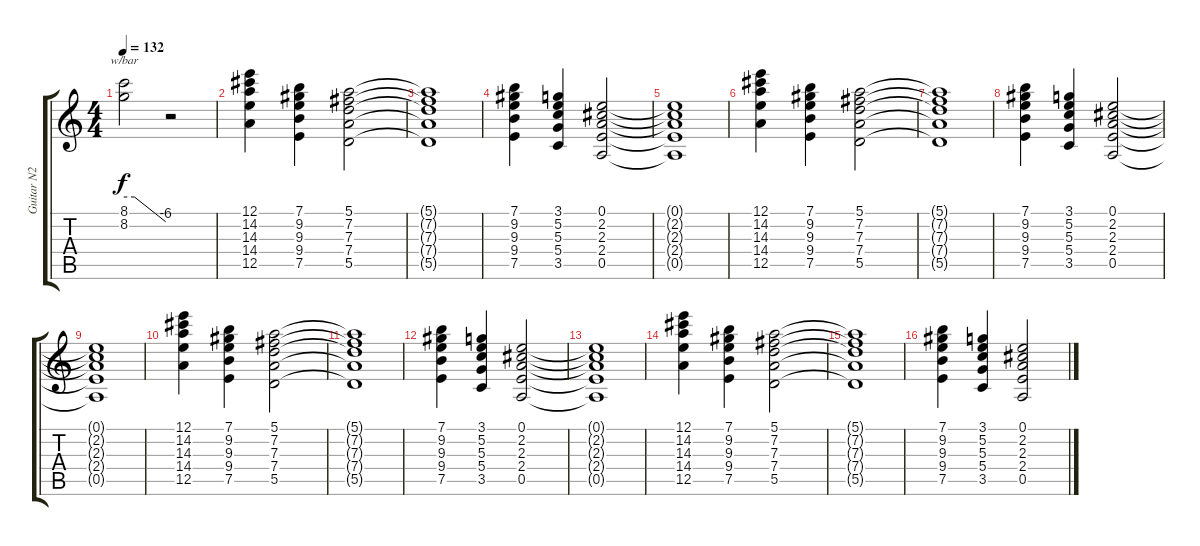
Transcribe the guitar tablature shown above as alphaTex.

\track ("Guitar N2" "Guitar N2") {instrument distortionguitar}
\staff {score tabs}
\tuning (E4 B3 G3 D3 A2 E2) {hide}
\ts (4 4)
\tempo 132
\clef g2
\ks c
(8.1 8.2).2{tbe (custom default 0 0 15 0 60 -24) dy f} r.2 |
(12.1 14.2 14.3 14.4 12.5).4{volume 6} (7.1 9.2 9.3 9.4 7.5).4 (5.1 7.2 7.3 7.4 5.5).2 |
(5.1{t} 7.2{t} 7.3{t} 7.4{t} 5.5{t}).1 |
(7.1 9.2 9.3 9.4 7.5).4 (3.1 5.2 5.3 5.4 3.5).4 (0.1 2.2 2.3 2.4 0.5).2 |
(0.1{t} 2.2{t} 2.3{t} 2.4{t} 0.5{t}).1 |
(12.1 14.2 14.3 14.4 12.5).4 (7.1 9.2 9.3 9.4 7.5).4 (5.1 7.2 7.3 7.4 5.5).2 |
(5.1{t} 7.2{t} 7.3{t} 7.4{t} 5.5{t}).1 |
(7.1 9.2 9.3 9.4 7.5).4 (3.1 5.2 5.3 5.4 3.5).4 (0.1 2.2 2.3 2.4 0.5).2 |
(0.1{t} 2.2{t} 2.3{t} 2.4{t} 0.5{t}).1 |
(12.1 14.2 14.3 14.4 12.5).4{instrument distortionguitar} (7.1 9.2 9.3 9.4 7.5).4 (5.1 7.2 7.3 7.4 5.5).2 |
(5.1{t} 7.2{t} 7.3{t} 7.4{t} 5.5{t}).1 |
(7.1 9.2 9.3 9.4 7.5).4 (3.1 5.2 5.3 5.4 3.5).4 (0.1 2.2 2.3 2.4 0.5).2 |
(0.1{t} 2.2{t} 2.3{t} 2.4{t} 0.5{t}).1 |
(12.1 14.2 14.3 14.4 12.5).4 (7.1 9.2 9.3 9.4 7.5).4 (5.1 7.2 7.3 7.4 5.5).2 |
(5.1{t} 7.2{t} 7.3{t} 7.4{t} 5.5{t}).1 |
(7.1 9.2 9.3 9.4 7.5).4 (3.1 5.2 5.3 5.4 3.5).4 (0.1 2.2 2.3 2.4 0.5).2
